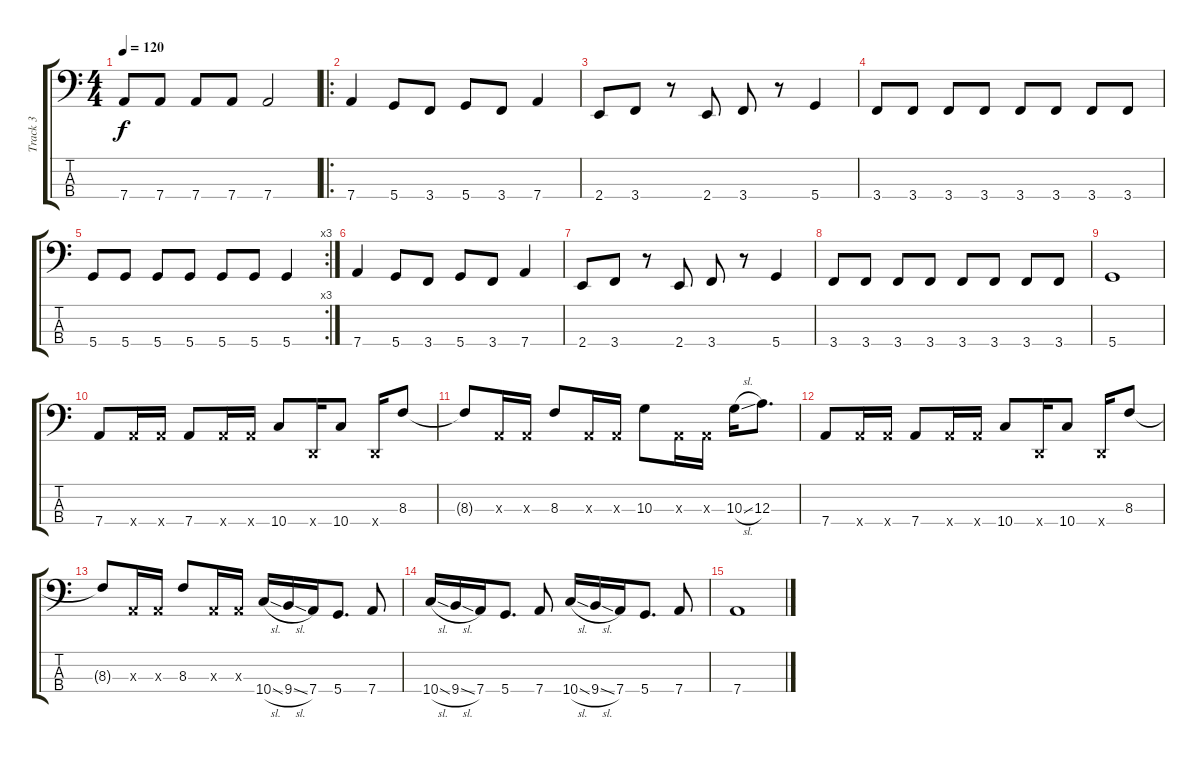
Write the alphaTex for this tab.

\track ("Track 3" "Track 3") {instrument electricbasspick}
\staff {score tabs}
\tuning (G2 D2 A1 D1) {hide}
\ts (4 4)
\tempo 120
\clef f4
\ks c
7.4.8{dy f} 7.4.8 7.4.8 7.4.8 7.4.2 |
\ro
7.4.4 5.4.8 3.4.8 5.4.8 3.4.8 7.4.4 |
2.4.8 3.4.8 r.8 2.4.8 3.4.8 r.8 5.4.4 |
3.4.8 3.4.8 3.4.8 3.4.8 3.4.8 3.4.8 3.4.8 3.4.8 |
\rc 3
5.4.8 5.4.8 5.4.8 5.4.8 5.4.8 5.4.8 5.4.4 |
7.4.4 5.4.8 3.4.8 5.4.8 3.4.8 7.4.4 |
2.4.8 3.4.8 r.8 2.4.8 3.4.8 r.8 5.4.4 |
3.4.8 3.4.8 3.4.8 3.4.8 3.4.8 3.4.8 3.4.8 3.4.8 |
5.4.1 |
7.4.8 7.4{x}.16 7.4{x}.16 7.4.8 7.4{x}.16 7.4{x}.16 10.4.8 0.4{x}.16 10.4.8 0.4{x}.16 8.3.8 |
8.3{t}.8 0.3{x}.16 0.3{x}.16 8.3.8 0.3{x}.16 0.3{x}.16 10.3.8 0.3{x}.16 0.3{x}.16 10.3{sl}.16 12.3.8{d} |
7.4.8 7.4{x}.16 7.4{x}.16 7.4.8 7.4{x}.16 7.4{x}.16 10.4.8 0.4{x}.16 10.4.8 0.4{x}.16 8.3.8 |
8.3{t}.8 0.3{x}.16 0.3{x}.16 8.3.8 0.3{x}.16 0.3{x}.16 10.4{sl}.16 9.4{sl}.16 7.4.16 5.4.8{d} 7.4.8 |
10.4{sl}.16 9.4{sl}.16 7.4.16 5.4.8{d} 7.4.8 10.4{sl}.16 9.4{sl}.16 7.4.16 5.4.8{d} 7.4.8 |
7.4.1
